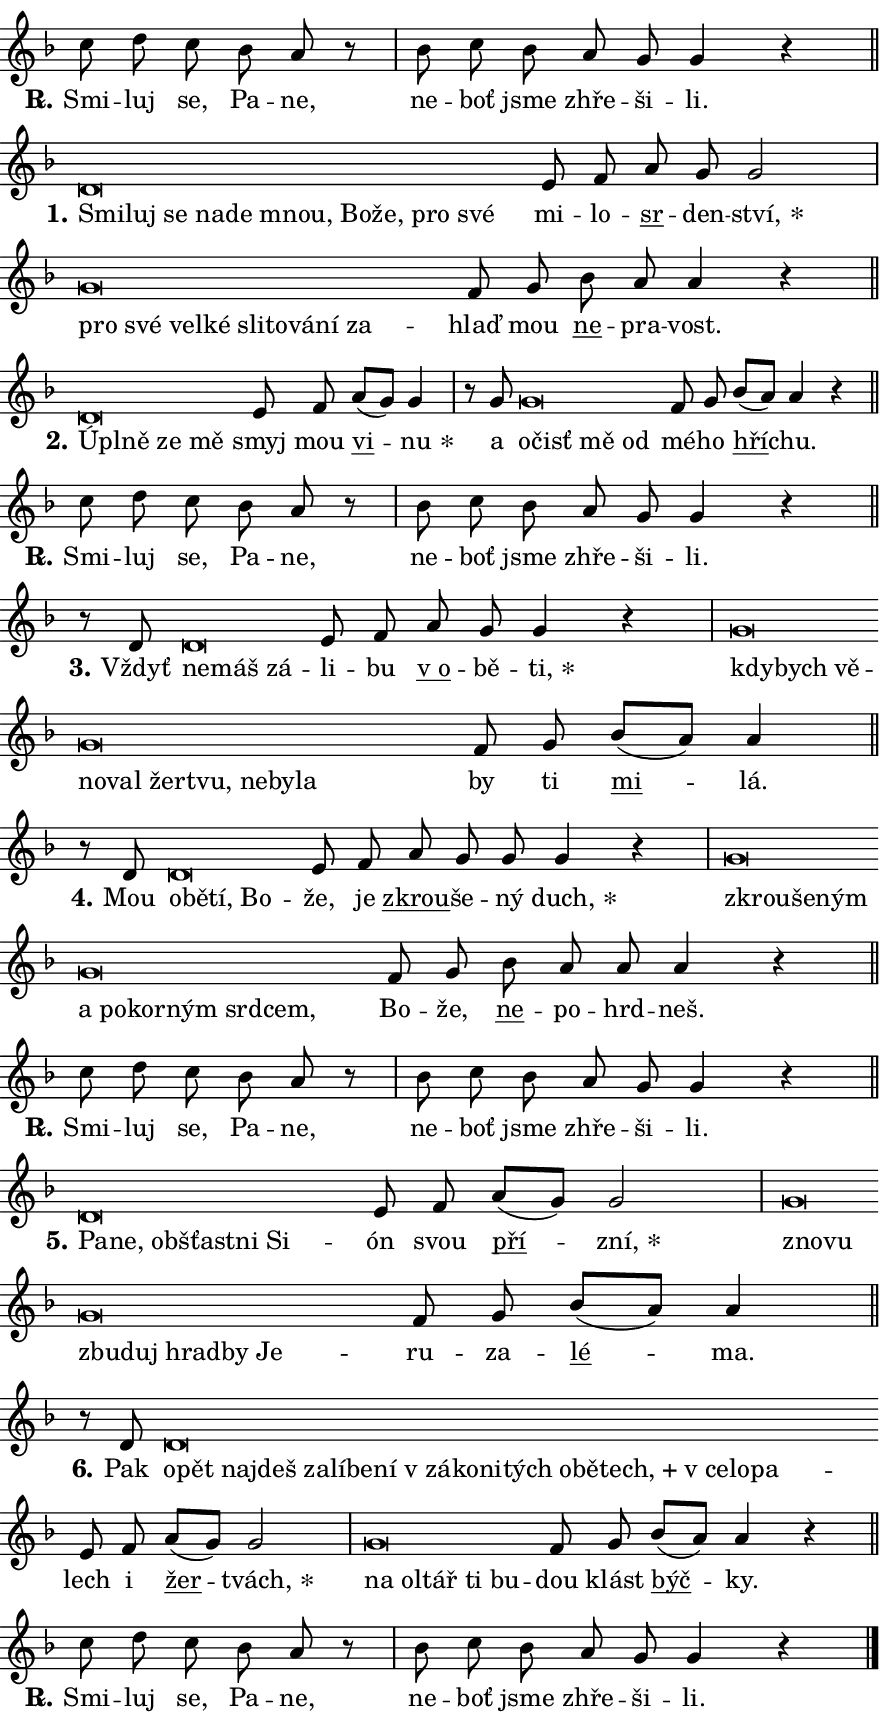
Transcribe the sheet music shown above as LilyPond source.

\version "2.24.0"
\header { tagline = "" }
\paper {
  indent = 0\cm
  top-margin = 0\cm
  right-margin = 0.13\cm % to fit lyric hyphens
  bottom-margin = 0\cm
  left-margin = 0\cm
  paper-width = 15\cm
  page-breaking = #ly:one-page-breaking
  system-system-spacing.basic-distance = #11
  score-system-spacing.basic-distance = #11
  ragged-last = ##f
}


%% Author: Thomas Morley
%% https://lists.gnu.org/archive/html/lilypond-user/2020-05/msg00002.html
#(define (line-position grob)
"Returns position of @var[grob} in current system:
   @code{'start}, if at first time-step
   @code{'end}, if at last time-step
   @code{'middle} otherwise
"
  (let* ((col (ly:item-get-column grob))
         (ln (ly:grob-object col 'left-neighbor))
         (rn (ly:grob-object col 'right-neighbor))
         (col-to-check-left (if (ly:grob? ln) ln col))
         (col-to-check-right (if (ly:grob? rn) rn col))
         (break-dir-left
           (and
             (ly:grob-property col-to-check-left 'non-musical #f)
             (ly:item-break-dir col-to-check-left)))
         (break-dir-right
           (and
             (ly:grob-property col-to-check-right 'non-musical #f)
             (ly:item-break-dir col-to-check-right))))
        (cond ((eqv? 1 break-dir-left) 'start)
              ((eqv? -1 break-dir-right) 'end)
              (else 'middle))))

#(define (tranparent-at-line-position vctor)
  (lambda (grob)
  "Relying on @code{line-position} select the relevant enry from @var{vctor}.
Used to determine transparency,"
    (case (line-position grob)
      ((end) (not (vector-ref vctor 0)))
      ((middle) (not (vector-ref vctor 1)))
      ((start) (not (vector-ref vctor 2))))))

noteHeadBreakVisibility =
#(define-music-function (break-visibility)(vector?)
"Makes @code{NoteHead}s transparent relying on @var{break-visibility}"
#{
  \override NoteHead.transparent =
    #(tranparent-at-line-position break-visibility)
#})

#(define delete-ledgers-for-transparent-note-heads
  (lambda (grob)
    "Reads whether a @code{NoteHead} is transparent.
If so this @code{NoteHead} is removed from @code{'note-heads} from
@var{grob}, which is supposed to be @code{LedgerLineSpanner}.
As a result ledgers are not printed for this @code{NoteHead}"
    (let* ((nhds-array (ly:grob-object grob 'note-heads))
           (nhds-list
             (if (ly:grob-array? nhds-array)
                 (ly:grob-array->list nhds-array)
                 '()))
           ;; Relies on the transparent-property being done before
           ;; Staff.LedgerLineSpanner.after-line-breaking is executed.
           ;; This is fragile ...
           (to-keep
             (remove
               (lambda (nhd)
                 (ly:grob-property nhd 'transparent #f))
               nhds-list)))
      ;; TODO find a better method to iterate over grob-arrays, similiar
      ;; to filter/remove etc for lists
      ;; For now rebuilt from scratch
      (set! (ly:grob-object grob 'note-heads)  '())
      (for-each
        (lambda (nhd)
          (ly:pointer-group-interface::add-grob grob 'note-heads nhd))
        to-keep))))

squashNotes = {
  \override NoteHead.X-extent = #'(-0.2 . 0.2)
  \override NoteHead.Y-extent = #'(-0.75 . 0)
  \override NoteHead.stencil =
    #(lambda (grob)
       (let ((pos (ly:grob-property grob 'staff-position)))
         (begin
           (if (< pos -7) (display "ERROR: Lower brevis then expected\n") (display ""))
           (if (<= pos -6) ly:text-interface::print ly:note-head::print))))
}
unSquashNotes = {
  \revert NoteHead.X-extent
  \revert NoteHead.Y-extent
  \revert NoteHead.stencil
}

hideNotes = \noteHeadBreakVisibility #begin-of-line-visible
unHideNotes = \noteHeadBreakVisibility #all-visible

% work-around for resetting accidentals
% https://lilypond.org/doc/v2.23/Documentation/notation/displaying-rhythms#unmetered-music
cadenzaMeasure = {
  \cadenzaOff
  \partial 1024 s1024
  \cadenzaOn
}

#(define-markup-command (accent layout props text) (markup?)
  "Underline accented syllable"
  (interpret-markup layout props
    #{\markup \override #'(offset . 4.3) \underline { #text }#}))

responsum = \markup \concat {
  "R" \hspace #-1.05 \path #0.1 #'((moveto 0 0.07) (lineto 0.9 0.8)) \hspace #0.05 "."
}

spaceSize = #0.6828661417322834 % exact space size for TeX Gyre Schola

\layout {
  \context {
    \Staff
    \remove "Time_signature_engraver"
    \override LedgerLineSpanner.after-line-breaking = #delete-ledgers-for-transparent-note-heads
  }
  \context {
    \Lyrics {
      \override LyricSpace.minimum-distance = \spaceSize
      \override LyricText.font-name = #"TeX Gyre Schola"
      \override LyricText.font-size = 1
      \override StanzaNumber.font-name = #"TeX Gyre Schola Bold"
      \override StanzaNumber.font-size = 1
    }
  }
  \context {
    \Score 
    \override NoteHead.text =
      #(lambda (grob) 
        (let ((pos (ly:grob-property grob 'staff-position)))
          #{\markup {
            \combine
              \halign #-0.55 \raise #(if (= pos -6) 0 0.5) \override #'(thickness . 2) \draw-line #'(3.2 . 0)
              \musicglyph "noteheads.sM1"
          }#}))
  }
}

% magnetic-lyrics.ily
%
%   written by
%     Jean Abou Samra <jean@abou-samra.fr>
%     Werner Lemberg <wl@gnu.org>
%
%   adapted by
%     Jiri Hon <jiri.hon@gmail.com>
%
% Version 2022-Apr-15

% https://www.mail-archive.com/lilypond-user@gnu.org/msg149350.html

#(define (Left_hyphen_pointer_engraver context)
   "Collect syllable-hyphen-syllable occurrences in lyrics and store
them in properties.  This engraver only looks to the left.  For
example, if the lyrics input is @code{foo -- bar}, it does the
following.

@itemize @bullet
@item
Set the @code{text} property of the @code{LyricHyphen} grob between
@q{foo} and @q{bar} to @code{foo}.

@item
Set the @code{left-hyphen} property of the @code{LyricText} grob with
text @q{foo} to the @code{LyricHyphen} grob between @q{foo} and
@q{bar}.
@end itemize

Use this auxiliary engraver in combination with the
@code{lyric-@/text::@/apply-@/magnetic-@/offset!} hook."
   (let ((hyphen #f)
         (text #f))
     (make-engraver
      (acknowledgers
       ((lyric-syllable-interface engraver grob source-engraver)
        (set! text grob)))
      (end-acknowledgers
       ((lyric-hyphen-interface engraver grob source-engraver)
        ;(when (not (grob::has-interface grob 'lyric-space-interface))
          (set! hyphen grob)));)
      ((stop-translation-timestep engraver)
       (when (and text hyphen)
         (ly:grob-set-object! text 'left-hyphen hyphen))
       (set! text #f)
       (set! hyphen #f)))))

#(define (lyric-text::apply-magnetic-offset! grob)
   "If the space between two syllables is less than the value in
property @code{LyricText@/.details@/.squash-threshold}, move the right
syllable to the left so that it gets concatenated with the left
syllable.

Use this function as a hook for
@code{LyricText@/.after-@/line-@/breaking} if the
@code{Left_@/hyphen_@/pointer_@/engraver} is active."
   (let ((hyphen (ly:grob-object grob 'left-hyphen #f)))
     (when hyphen
       (let ((left-text (ly:spanner-bound hyphen LEFT)))
         (when (grob::has-interface left-text 'lyric-syllable-interface)
           (let* ((common (ly:grob-common-refpoint grob left-text X))
                  (this-x-ext (ly:grob-extent grob common X))
                  (left-x-ext
                   (begin
                     ;; Trigger magnetism for left-text.
                     (ly:grob-property left-text 'after-line-breaking)
                     (ly:grob-extent left-text common X)))
                  ;; `delta` is the gap width between two syllables.
                  (delta (- (interval-start this-x-ext)
                            (interval-end left-x-ext)))
                  (details (ly:grob-property grob 'details))
                  (threshold (assoc-get 'squash-threshold details 0.2)))
             (when (< delta threshold)
               (let* (;; We have to manipulate the input text so that
                      ;; ligatures crossing syllable boundaries are not
                      ;; disabled.  For languages based on the Latin
                      ;; script this is essentially a beautification.
                      ;; However, for non-Western scripts it can be a
                      ;; necessity.
                      (lt (ly:grob-property left-text 'text))
                      (rt (ly:grob-property grob 'text))
                      (is-space (grob::has-interface hyphen 'lyric-space-interface))
                      (space (if is-space " " ""))
                      (extra-delta (if is-space spaceSize 0))
                      ;; Append new syllable.
                      (ltrt-space (if (and (string? lt) (string? rt))
                                (string-append lt space rt)
                                (make-concat-markup (list lt space rt))))
                      ;; Right-align `ltrt` to the right side.
                      (ltrt-space-markup (grob-interpret-markup
                               grob
                               (make-translate-markup
                                (cons (interval-length this-x-ext) 0)
                                (make-right-align-markup ltrt-space)))))
                 (begin
                   ;; Don't print `left-text`.
                   (ly:grob-set-property! left-text 'stencil #f)
                   ;; Set text and stencil (which holds all collected
                   ;; syllables so far) and shift it to the left.
                   (ly:grob-set-property! grob 'text ltrt-space)
                   (ly:grob-set-property! grob 'stencil ltrt-space-markup)
                   (ly:grob-translate-axis! grob (- (- delta extra-delta)) X))))))))))


#(define (lyric-hyphen::displace-bounds-first grob)
   ;; Make very sure this callback isn't triggered too early.
   (let ((left (ly:spanner-bound grob LEFT))
         (right (ly:spanner-bound grob RIGHT)))
     (ly:grob-property left 'after-line-breaking)
     (ly:grob-property right 'after-line-breaking)
     (ly:lyric-hyphen::print grob)))

squashThreshold = #0.4

\layout {
  \context {
    \Lyrics
    \consists #Left_hyphen_pointer_engraver
    \override LyricText.after-line-breaking =
      #lyric-text::apply-magnetic-offset!
    \override LyricHyphen.stencil = #lyric-hyphen::displace-bounds-first
    \override LyricText.details.squash-threshold = \squashThreshold
    \override LyricHyphen.minimum-distance = 0
    \override LyricHyphen.minimum-length = \squashThreshold
  }
}

squashText = \override LyricText.details.squash-threshold = 9999
unSquashText = \override LyricText.details.squash-threshold = \squashThreshold

leftText = \override LyricText.self-alignment-X = #LEFT
unLeftText = \revert LyricText.self-alignment-X

starOffset = #(lambda (grob) 
                (let ((x_offset (ly:self-alignment-interface::aligned-on-x-parent grob)))
                  (if (= x_offset 0) 0 (+ x_offset 1.2))))

star = #(define-music-function (syllable)(string?)
"Append star separator at the end of a syllable"
#{
  \once \override LyricText.X-offset = #starOffset
  \lyricmode { \markup {
    #syllable
    \override #'((font-name . "TeX Gyre Schola Bold")) \hspace #0.2 \lower #0.65 \larger "*"
  } }
#})

starAccent = #(define-music-function (syllable)(string?)
"Append star separator at the end of a syllable and make accent"
#{
  \once \override LyricText.X-offset = #starOffset
  \lyricmode { \markup {
    \accent #syllable
    \override #'((font-name . "TeX Gyre Schola Bold")) \hspace #0.2 \lower #0.65 \larger "*"
  } }
#})

breath = #(define-music-function (syllable)(string?)
"Append breathing indicator at the end of a syllable"
#{
  \lyricmode { \markup { #syllable "+" } }
#})

optionalBreath = #(define-music-function (syllable)(string?)
"Append optional breathing indicator at the end of a syllable"
#{
  \lyricmode { \markup { #syllable "(+)" } }
#})


\score {
    <<
        \new Voice = "melody" { \cadenzaOn \key f \major \relative { c''8 d c bes a r \cadenzaMeasure \bar "|" bes c bes \bar "" a g g4 r \cadenzaMeasure \bar "||" \break } }
        \new Lyrics \lyricsto "melody" { \lyricmode { \set stanza = \responsum
Smi -- luj se, Pa -- ne, ne -- boť jsme zhře -- ši -- li. } }
    >>
    \layout {}
}

\score {
    <<
        \new Voice = "melody" { \cadenzaOn \key f \major \relative { \squashNotes d'\breve*1/16 \hideNotes \breve*1/16 \bar "" \breve*1/16 \bar "" \breve*1/16 \bar "" \breve*1/16 \bar "" \breve*1/16 \bar "" \breve*1/16 \bar "" \breve*1/16 \bar "" \breve*1/16 \breve*1/16 \bar "" \unHideNotes \unSquashNotes e8 f \bar "" a g g2 \cadenzaMeasure \bar "|" \squashNotes g\breve*1/16 \hideNotes \breve*1/16 \bar "" \breve*1/16 \bar "" \breve*1/16 \bar "" \breve*1/16 \bar "" \breve*1/16 \bar "" \breve*1/16 \bar "" \breve*1/16 \breve*1/16 \bar "" \unHideNotes \unSquashNotes f8 g \bar "" bes a a4 r \cadenzaMeasure \bar "||" \break } }
        \new Lyrics \lyricsto "melody" { \lyricmode { \set stanza = "1."
\leftText Smi -- \squashText luj se na -- de mnou, Bo -- že, pro své \unLeftText \unSquashText mi -- lo -- \markup \accent sr -- den -- \star ství, \leftText pro \squashText své vel -- ké sli -- to -- vá -- ní za -- \unLeftText \unSquashText hlaď mou \markup \accent ne -- pra -- vost. } }
    >>
    \layout {}
}

\score {
    <<
        \new Voice = "melody" { \cadenzaOn \key f \major \relative { \squashNotes d'\breve*1/16 \hideNotes \breve*1/16 \bar "" \breve*1/16 \breve*1/16 \bar "" \unHideNotes \unSquashNotes e8 f \bar "" a[( g)] g4 \cadenzaMeasure \bar "|" r8 g \squashNotes g\breve*1/16 \hideNotes \breve*1/16 \bar "" \breve*1/16 \breve*1/16 \bar "" \unHideNotes \unSquashNotes f8 g \bar "" bes[( a)] a4 r \cadenzaMeasure \bar "||" \break } }
        \new Lyrics \lyricsto "melody" { \lyricmode { \set stanza = "2."
\leftText Úpl -- \squashText ně ze mě \unLeftText \unSquashText smyj mou \markup \accent vi -- \star nu a \leftText o -- \squashText čisť mě od \unLeftText \unSquashText mé -- ho \markup \accent hří -- chu. } }
    >>
    \layout {}
}

\score {
    <<
        \new Voice = "melody" { \cadenzaOn \key f \major \relative { c''8 d c bes a r \cadenzaMeasure \bar "|" bes c bes \bar "" a g g4 r \cadenzaMeasure \bar "||" \break } }
        \new Lyrics \lyricsto "melody" { \lyricmode { \set stanza = \responsum
Smi -- luj se, Pa -- ne, ne -- boť jsme zhře -- ši -- li. } }
    >>
    \layout {}
}

\score {
    <<
        \new Voice = "melody" { \cadenzaOn \key f \major \relative { r8 d' \squashNotes d\breve*1/16 \hideNotes \breve*1/16 \breve*1/16 \bar "" \unHideNotes \unSquashNotes e8 f \bar "" a g g4 r \cadenzaMeasure \bar "|" \squashNotes g\breve*1/16 \hideNotes \breve*1/16 \bar "" \breve*1/16 \bar "" \breve*1/16 \bar "" \breve*1/16 \bar "" \breve*1/16 \bar "" \breve*1/16 \bar "" \breve*1/16 \bar "" \breve*1/16 \breve*1/16 \bar "" \unHideNotes \unSquashNotes f8 g \bar "" bes[( a)] a4 \cadenzaMeasure \bar "||" \break } }
        \new Lyrics \lyricsto "melody" { \lyricmode { \set stanza = "3."
Vždyť \leftText ne -- \squashText máš zá -- \unLeftText \unSquashText li -- bu \markup \accent "v o" -- bě -- \star ti, \leftText kdy -- \squashText bych vě -- no -- val žer -- tvu, ne -- by -- la \unLeftText \unSquashText by ti \markup \accent mi -- lá. } }
    >>
    \layout {}
}

\score {
    <<
        \new Voice = "melody" { \cadenzaOn \key f \major \relative { r8 d' \squashNotes d\breve*1/16 \hideNotes \breve*1/16 \bar "" \breve*1/16 \breve*1/16 \bar "" \unHideNotes \unSquashNotes e8 f \bar "" a g g g4 r \cadenzaMeasure \bar "|" \squashNotes g\breve*1/16 \hideNotes \breve*1/16 \bar "" \breve*1/16 \bar "" \breve*1/16 \bar "" \breve*1/16 \bar "" \breve*1/16 \bar "" \breve*1/16 \bar "" \breve*1/16 \breve*1/16 \bar "" \unHideNotes \unSquashNotes f8 g \bar "" bes a a a4 r \cadenzaMeasure \bar "||" \break } }
        \new Lyrics \lyricsto "melody" { \lyricmode { \set stanza = "4."
Mou \leftText o -- \squashText bě -- tí, Bo -- \unLeftText \unSquashText že, je \markup \accent zkrou -- še -- ný \star duch, \leftText zkrou -- \squashText še -- ným a po -- kor -- ným srd -- cem, \unLeftText \unSquashText Bo -- že, \markup \accent ne -- po -- hrd -- neš. } }
    >>
    \layout {}
}

\score {
    <<
        \new Voice = "melody" { \cadenzaOn \key f \major \relative { c''8 d c bes a r \cadenzaMeasure \bar "|" bes c bes \bar "" a g g4 r \cadenzaMeasure \bar "||" \break } }
        \new Lyrics \lyricsto "melody" { \lyricmode { \set stanza = \responsum
Smi -- luj se, Pa -- ne, ne -- boť jsme zhře -- ši -- li. } }
    >>
    \layout {}
}

\score {
    <<
        \new Voice = "melody" { \cadenzaOn \key f \major \relative { \squashNotes d'\breve*1/16 \hideNotes \breve*1/16 \bar "" \breve*1/16 \bar "" \breve*1/16 \bar "" \breve*1/16 \breve*1/16 \bar "" \unHideNotes \unSquashNotes e8 f \bar "" a[( g)] g2 \cadenzaMeasure \bar "|" \squashNotes g\breve*1/16 \hideNotes \breve*1/16 \bar "" \breve*1/16 \bar "" \breve*1/16 \bar "" \breve*1/16 \bar "" \breve*1/16 \breve*1/16 \bar "" \unHideNotes \unSquashNotes f8 g \bar "" bes[( a)] a4 \cadenzaMeasure \bar "||" \break } }
        \new Lyrics \lyricsto "melody" { \lyricmode { \set stanza = "5."
\leftText Pa -- \squashText ne, ob -- šťast -- ni Si -- \unLeftText \unSquashText ón svou \markup \accent pří -- \star zní, \leftText zno -- \squashText vu zbu -- duj hrad -- by Je -- \unLeftText \unSquashText ru -- za -- \markup \accent lé -- ma. } }
    >>
    \layout {}
}

\score {
    <<
        \new Voice = "melody" { \cadenzaOn \key f \major \relative { r8 d' \squashNotes d\breve*1/16 \hideNotes \breve*1/16 \bar "" \breve*1/16 \bar "" \breve*1/16 \bar "" \breve*1/16 \bar "" \breve*1/16 \bar "" \breve*1/16 \bar "" \breve*1/16 \bar "" \breve*1/16 \bar "" \breve*1/16 \bar "" \breve*1/16 \bar "" \breve*1/16 \bar "" \breve*1/16 \bar "" \breve*1/16 \bar "" \breve*1/16 \bar "" \breve*1/16 \bar "" \breve*1/16 \breve*1/16 \bar "" \unHideNotes \unSquashNotes e8 f \bar "" a[( g)] g2 \cadenzaMeasure \bar "|" \squashNotes g\breve*1/16 \hideNotes \breve*1/16 \bar "" \breve*1/16 \bar "" \breve*1/16 \breve*1/16 \bar "" \unHideNotes \unSquashNotes f8 g \bar "" bes[( a)] a4 r \cadenzaMeasure \bar "||" \break } }
        \new Lyrics \lyricsto "melody" { \lyricmode { \set stanza = "6."
Pak \leftText o -- \squashText pět naj -- deš za -- lí -- be -- ní "v zá" -- ko -- ni -- tých o -- bě -- \breath "tech," "v ce" -- lo -- pa -- \unLeftText \unSquashText lech i \markup \accent žer -- \star tvách, \leftText na \squashText ol -- tář ti bu -- \unLeftText \unSquashText dou klást \markup \accent býč -- ky. } }
    >>
    \layout {}
}

\score {
    <<
        \new Voice = "melody" { \cadenzaOn \key f \major \relative { c''8 d c bes a r \cadenzaMeasure \bar "|" bes c bes \bar "" a g g4 r \cadenzaMeasure \bar "||" \break } \bar "|." }
        \new Lyrics \lyricsto "melody" { \lyricmode { \set stanza = \responsum
Smi -- luj se, Pa -- ne, ne -- boť jsme zhře -- ši -- li. } }
    >>
    \layout {}
}
